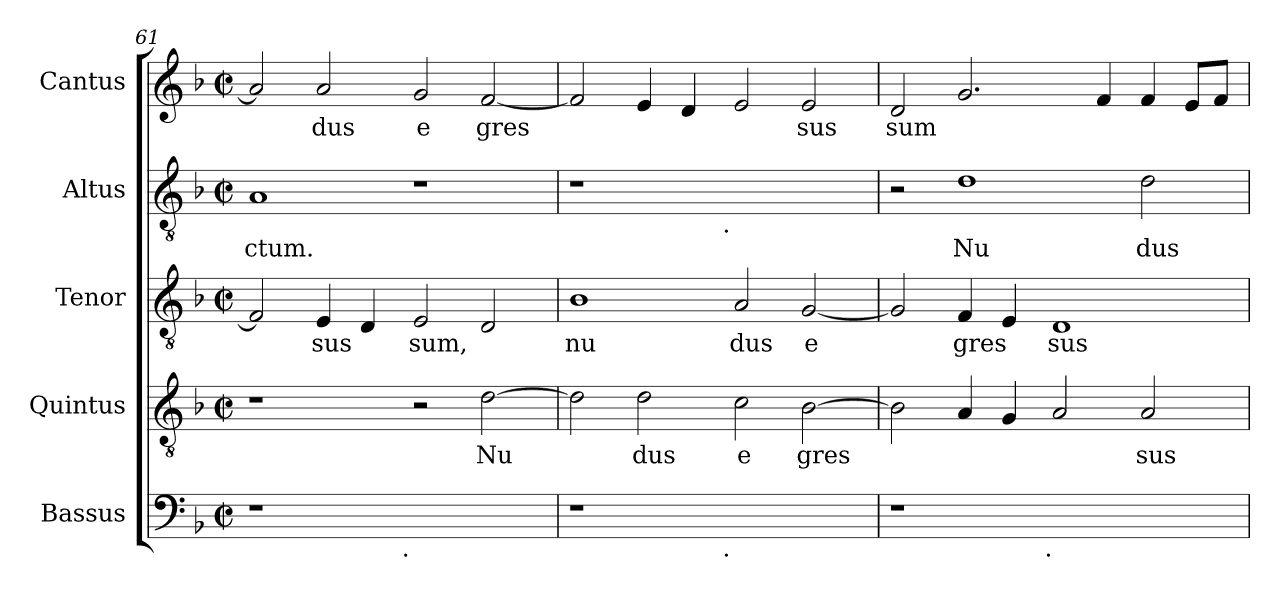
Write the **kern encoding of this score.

**kern	**kern	**text	**kern	**text	**kern	**text	**kern	**text
*part5	*part4	*part4	*part3	*part3	*part2	*part2	*part1	*part1
*staff5	*staff4	*staff4	*staff3	*staff3	*staff2	*staff2	*staff1	*staff1
*I"Bassus	*I"Quintus	*	*I"Tenor	*	*I"Altus	*	*I"Cantus	*
*clefF4	*clefGv2	*	*clefGv2	*	*clefGv2	*	*clefG2	*
*k[b-]	*k[b-]	*	*k[b-]	*	*k[b-]	*	*k[b-]	*
*F:	*F:	*	*F:	*	*F:	*	*F:	*
*M2/2	*M2/2	*	*M2/2	*	*M2/2	*	*M2/2	*
*met(c|)	*met(c|)	*	*met(c|)	*	*met(c|)	*	*met(c|)	*
=61	=61	=61	=61	=61	=61	=61	=61	=61
!	!	!	!	!LO:LY:b:cj	!	!LO:LY:b:cj	!	!LO:LY:b:cj
*^	*	*	*	*	*	*	*	*
1r	2ryy	1r	.	2F/]	.	1A	ctum.	2a/]	.
!	!	!	!	!	!LO:LY:b:cj	!	!	!	!LO:LY:b:cj
.	4...ryy	.	.	4E/	sus	.	.	2a/	dus
!	!	!	!	!	!LO:LY:b:cj	!	!	!	!
.	.	.	.	4D/	.	.	.	.	.
!	!LO:TX:b:t=.	!	!	!	!	!	!	!	!
.	1ryy	.	.	.	.	.	.	.	.
!	!	!	!	!	!LO:LY:b:cj	!	!	!	!LO:LY:b:cj
1ryy	.	2r	.	2E/	sum,	1r	.	2g/	e
!	!	!	!LO:LY:b:cj	!	!LO:LY:b:cj	!	!	!	!LO:LY:b:cj
.	.	[>2d\	Nu	2D/	.	.	.	[<2f/	gres
.	32ryy	.	.	.	.	.	.	.	.
=62	=62	=62	=62	=62	=62	=62	=62	=62	=62
!	!	!	!LO:LY:b:cj	!	!LO:LY:b:cj	!	!	!	!LO:LY:b:cj
*	*	*	*	*	*	*^	*	*	*
1r	2ryy	2d\]	.	1B-	nu	1r	2ryy	.	2f/]	.
!	!	!	!LO:LY:b:cj	!	!	!	!	!	!	!LO:LY:b:cj
.	4...ryy	2d\	dus	.	.	.	4...ryy	.	4e/	.
!	!	!	!	!	!	!	!	!	!	!LO:LY:b:cj
.	.	.	.	.	.	.	.	.	4d/	.
!	!	!	!	!	!	!	!LO:TX:b:t=.	!	!	!
!	!LO:TX:b:t=.	!	!	!	!	!	!	!	!	!
.	1ryy	.	.	.	.	.	1ryy	.	.	.
!	!	!	!LO:LY:b:cj	!	!LO:LY:b:cj	!	!	!	!	!LO:LY:b:cj
1ryy	.	2c\	e	2A/	dus	1ryy	.	.	2e/	.
!	!	!	!LO:LY:b:cj	!	!LO:LY:b:cj	!	!	!	!	!LO:LY:b:cj
.	.	[>2B-\	gres	[<2G/	e	.	.	.	2e/	sus
.	32ryy	.	.	.	.	.	32ryy	.	.	.
=63	=63	=63	=63	=63	=63	=63	=63	=63	=63	=63
!	!	!	!LO:LY:b:cj	!	!LO:LY:b:cj	!	!	!	!	!LO:LY:b:cj
*	*	*	*	*	*	*v	*v	*	*	*
1r	2ryy	2B-\]	.	2G/]	.	2r	.	2d/	sum
!	!	!	!LO:LY:b:cj	!	!LO:LY:b:cj	!	!LO:LY:b:cj	!	!LO:LY:b:cj
.	4ryy	4A/	.	4F/	gres	1d	Nu	2.g/	.
!	!	!	!LO:LY:b:cj	!	!LO:LY:b:cj	!	!	!	!
.	8...ryy	4G/	.	4E/	.	.	.	.	.
!	!LO:TX:b:t=.	!	!	!	!	!	!	!	!
.	1ryy	.	.	.	.	.	.	.	.
!	!	!	!LO:LY:b:cj	!	!LO:LY:b:cj	!	!	!	!
1ryy	.	2A/	.	1D	sus	.	.	.	.
!	!	!	!	!	!	!	!	!	!LO:LY:b:cj
.	.	.	.	.	.	.	.	4f/	.
!	!	!	!LO:LY:b:cj	!	!	!	!LO:LY:b:cj	!	!LO:LY:b:cj
.	.	2A/	sus	.	.	2d\	dus	4f/	.
!	!	!	!	!	!	!	!	!	!LO:LY:b:cj
.	.	.	.	.	.	.	.	8e/L	.
!	!	!	!	!	!	!	!	!	!LO:LY:b:cj
.	.	.	.	.	.	.	.	8f/J	.
.	64ryy	.	.	.	.	.	.	.	.
*v	*v	*	*	*	*	*	*	*	*
=	=	=	=	=	=	=	=	=
*-	*-	*-	*-	*-	*-	*-	*-	*-
